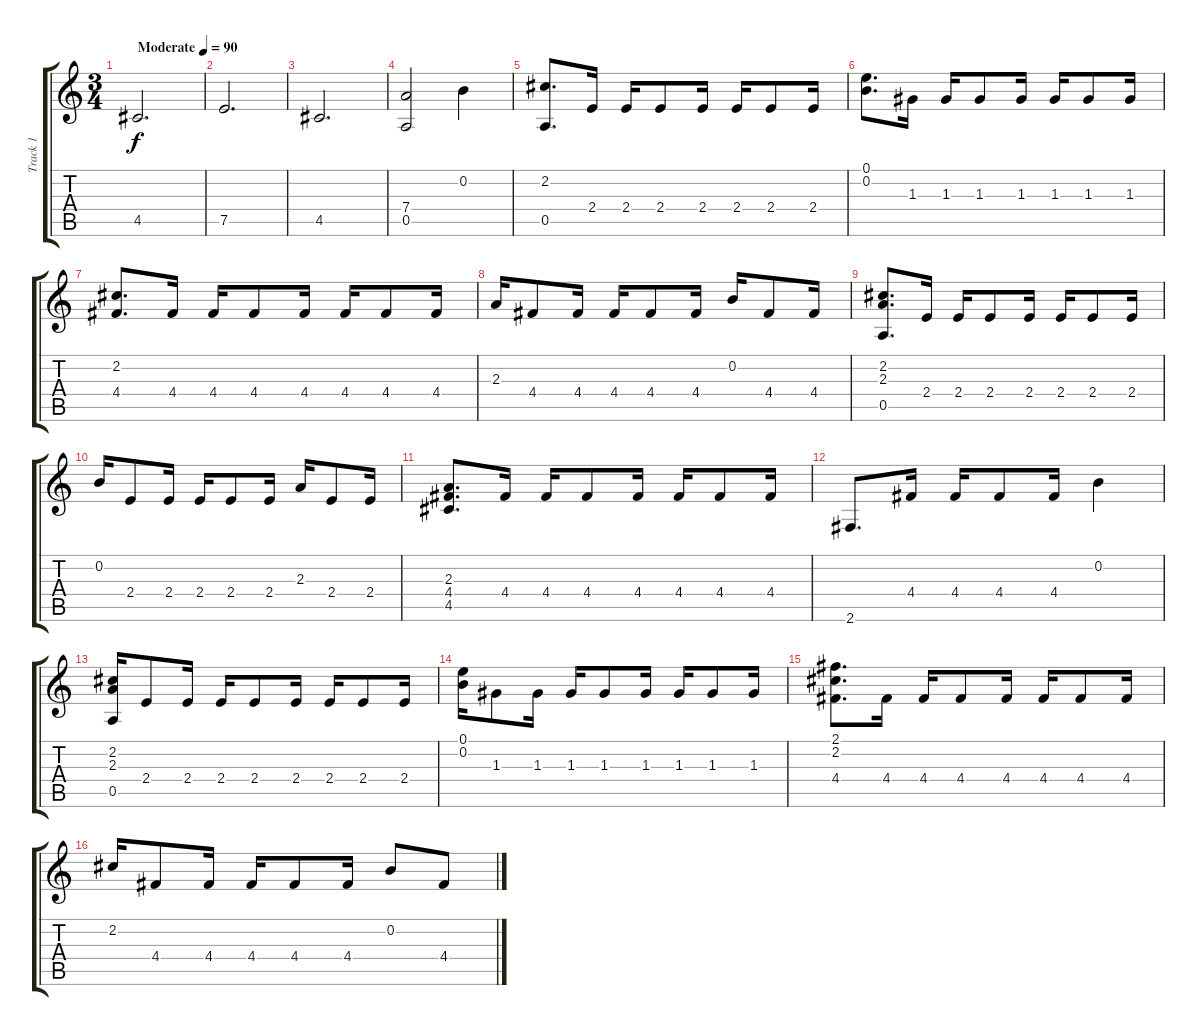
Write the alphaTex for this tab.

\track ("Track 1" "Track 1") {instrument acousticguitarsteel}
\staff {score tabs}
\tuning (E4 B3 G3 D3 A2 E2) {hide}
\ts (3 4)
\tempo (90 "Moderate")
\clef g2
\ks c
4.5.2{d dy f instrument acousticguitarsteel} |
7.5.2{d} |
4.5.2{d} |
(7.4 0.5).2 0.2.4 |
(2.2 0.5).8{d} 2.4.16 2.4.16 2.4.8 2.4.16 2.4.16 2.4.8 2.4.16 |
(0.1 0.2).8{d} 1.3.16 1.3.16 1.3.8 1.3.16 1.3.16 1.3.8 1.3.16 |
(2.2 4.4).8{d} 4.4.16 4.4.16 4.4.8 4.4.16 4.4.16 4.4.8 4.4.16 |
2.3.16 4.4.8 4.4.16 4.4.16 4.4.8 4.4.16 0.2.16 4.4.8 4.4.16 |
(2.2 2.3 0.5).8{d} 2.4.16 2.4.16 2.4.8 2.4.16 2.4.16 2.4.8 2.4.16 |
0.2.16 2.4.8 2.4.16 2.4.16 2.4.8 2.4.16 2.3.16 2.4.8 2.4.16 |
(2.3 4.4 4.5).8{d} 4.4.16 4.4.16 4.4.8 4.4.16 4.4.16 4.4.8 4.4.16 |
2.6.8{d} 4.4.16 4.4.16 4.4.8 4.4.16 0.2.4 |
(2.2 2.3 0.5).16 2.4.8 2.4.16 2.4.16 2.4.8 2.4.16 2.4.16 2.4.8 2.4.16 |
(0.1 0.2).16 1.3.8 1.3.16 1.3.16 1.3.8 1.3.16 1.3.16 1.3.8 1.3.16 |
(2.1 2.2 4.4).8{d} 4.4.16 4.4.16 4.4.8 4.4.16 4.4.16 4.4.8 4.4.16 |
2.2.16 4.4.8 4.4.16 4.4.16 4.4.8 4.4.16 0.2.8 4.4.8
